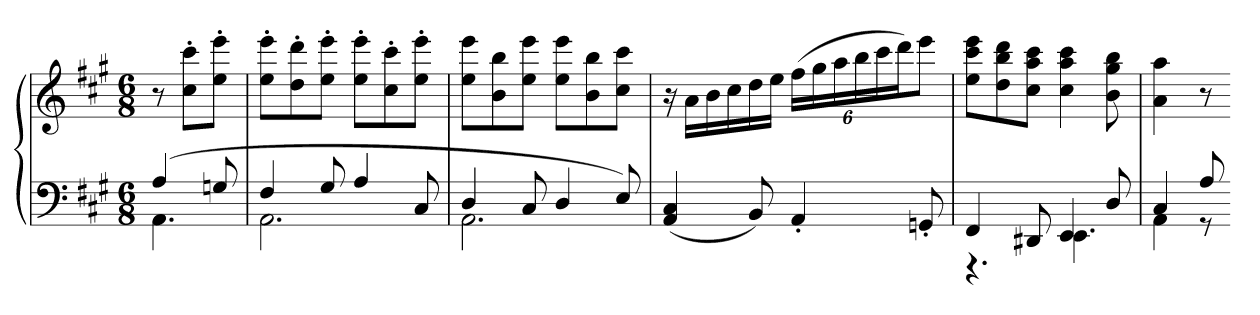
**kern	**kern
*part1	*part1
*staff2	*staff1
*clefF4	*clefG2
*k[f#c#g#]	*k[f#c#g#]
*A:	*A:
*M6/8	*M6/8
=	=
*^	*
(4A	4.AA	8r
.	.	8cc#' 8ccc#'L
8Gn	.	8ee' 8eee'J
=	=	=
4F#	2.AA	8ee' 8eee'L
.	.	8dd' 8ddd'
8G#	.	8ee' 8eee'J
4A	.	8ee' 8eee'L
.	.	8cc#' 8ccc#'
8C#	.	8ee' 8eee'J
=	=	=
4D	2.AA	8ee 8eeeL
.	.	8b 8bb
8C#	.	8ee 8eeeJ
4D	.	8ee 8eeeL
.	.	8b 8bb
8E)	.	8cc# 8ccc#J
*v	*v	*
=	=
(4AA 4C#	16r
.	16aLL
.	16b
.	16cc#
8BB)	16dd
.	16eeJJ
4AA'	(24ff#LL
.	24gg#
.	24aa
.	24bb
.	24ccc#
.	24dddJ)
8GGn'	8eeeJ
=	=
*^	*
4FF#	4.r	8ee 8ccc# 8eeeL
.	.	8dd 8bb 8ddd
8DD#X	.	8cc# 8aa 8ccc#J
4EE	4.EE	4cc# 4aa 4ccc#
8D	.	8b 8gg# 8bb
=	=	=
4C#	4AA	4a 4aa
8A	8r	8r
*v	*v	*
=-	=-
*-	*-
